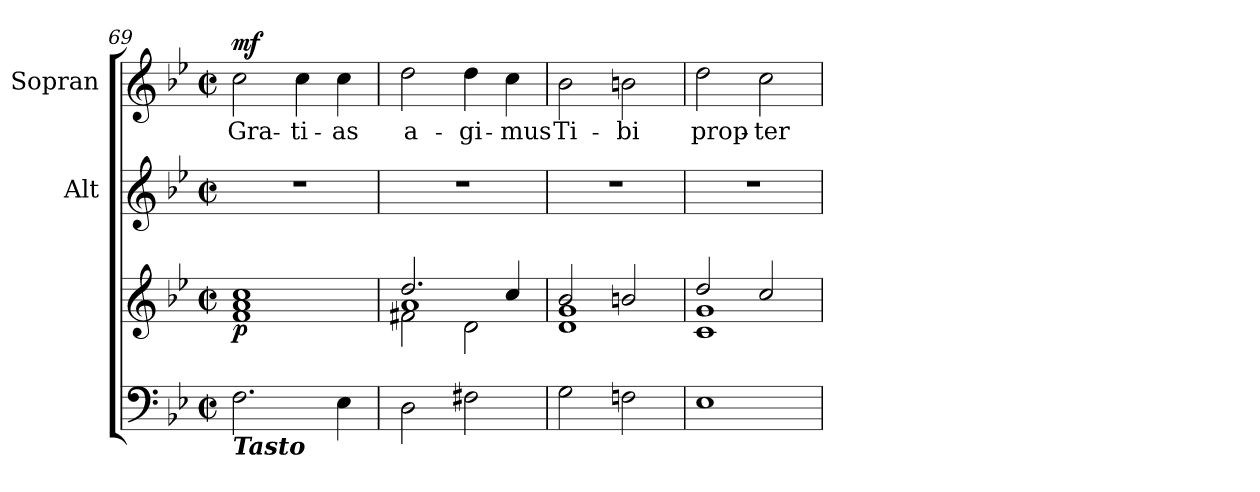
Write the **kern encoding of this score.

**kern	**kern	**dynam	**kern	**kern	**text	**dynam
*part3	*part3	*part3	*part2	*part1	*part1	*part1
*staff4	*staff3	*staff3/4	*staff2	*staff1	*staff1	*staff1
*	*	*	*I"Alt	*I"Sopran	*	*
*	*	*	*I'A.	*I'S.	*	*
*clefF4	*clefG2	*	*clefG2	*clefG2	*	*
*k[b-e-]	*k[b-e-]	*	*k[b-e-]	*k[b-e-]	*	*
*B-:	*B-:	*	*B-:	*B-:	*	*
*M2/2	*M2/2	*	*M2/2	*M2/2	*	*
*met(c|)	*met(c|)	*	*met(c|)	*met(c|)	*	*
=69	=69	=69	=69	=69	=69	=69
*	*^	*	*	*	*	*
!LO:TX:b:Bi:t=Tasto	!	!	!	!	!	!	!
!	!	!	!LO:DY:b	!	!	!LO:LY:b	!LO:DY:a
2.F\	1a 1cc	1f	p	1r	2cc\	Gra-	mf
!	!	!	!	!	!	!LO:LY:b	!
.	.	.	.	.	4cc\	-ti-	.
!	!	!	!	!	!	!LO:LY:b	!
4E-\	.	.	.	.	4cc\	-as	.
=70	=70	=70	=70	=70	=70	=70	=70
*	*	*^	*	*	*	*	*
!	!	!	!	!	!	!	!LO:LY:b	!
2D\	2.dd/	2f#X\	1a	.	1r	2dd\	a-	.
!	!	!	!	!	!	!	!LO:LY:b	!
2F#X\	.	2d\	.	.	.	4dd\	-gi-	.
!	!	!	!	!	!	!	!LO:LY:b	!
.	4cc/	.	.	.	.	4cc\	-mus	.
*	*	*v	*v	*	*	*	*	*
=71	=71	=71	=71	=71	=71	=71	=71
!	!	!	!	!	!	!LO:LY:b	!
2G\	2b-/	1d 1g	.	1r	2b-\	Ti-	.
!	!	!	!	!	!	!LO:LY:b	!
2Fn\	2bn/	.	.	.	2bn\	-bi	.
=72	=72	=72	=72	=72	=72	=72	=72
!	!	!	!	!	!	!LO:LY:b	!
1E-	2dd/	1c 1g	.	1r	2dd\	prop-	.
!	!	!	!	!	!	!LO:LY:b	!
.	2cc/	.	.	.	2cc\	-ter	.
*	*v	*v	*	*	*	*	*
=	=	=	=	=	=	=
*-	*-	*-	*-	*-	*-	*-
